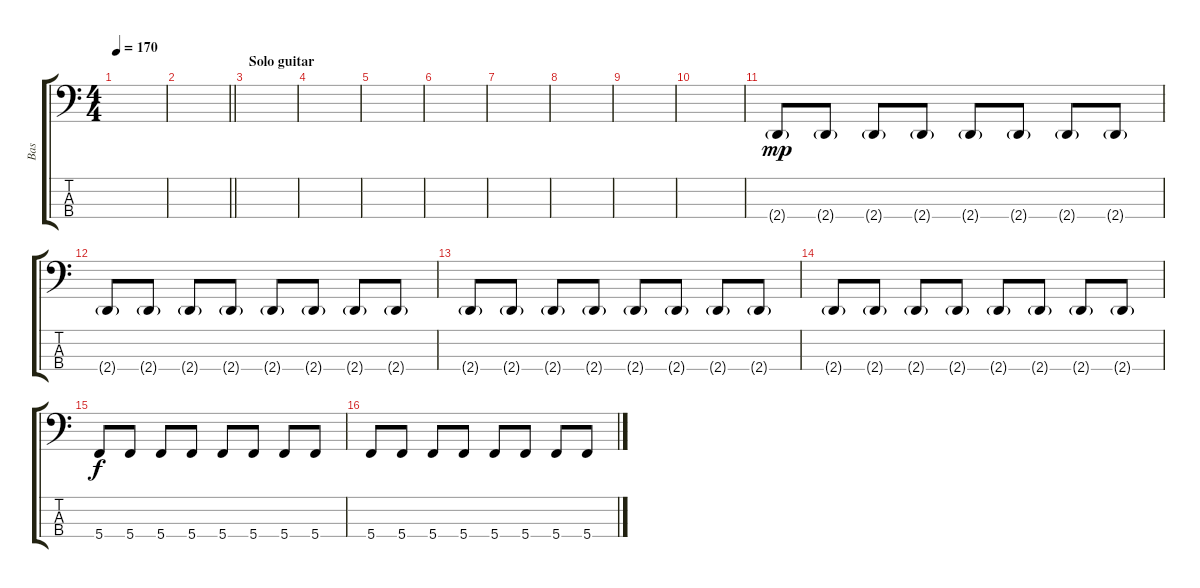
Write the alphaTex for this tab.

\track ("Bas" "Bas") {instrument electricbassfinger}
\staff {score tabs}
\tuning (Eb2 Bb1 F1 C1) {hide}
\ts (4 4)
\tempo 170
\clef f4
\ks c
|
\barLineRight lightlight
|
\section ("" "Solo guitar")
|
|
|
|
|
|
|
|
2.4{g}.8{dy mp} 2.4{g}.8 2.4{g}.8 2.4{g}.8 2.4{g}.8 2.4{g}.8 2.4{g}.8 2.4{g}.8 |
2.4{g}.8 2.4{g}.8 2.4{g}.8 2.4{g}.8 2.4{g}.8 2.4{g}.8 2.4{g}.8 2.4{g}.8 |
2.4{g}.8 2.4{g}.8 2.4{g}.8 2.4{g}.8 2.4{g}.8 2.4{g}.8 2.4{g}.8 2.4{g}.8 |
2.4{g}.8 2.4{g}.8 2.4{g}.8 2.4{g}.8 2.4{g}.8 2.4{g}.8 2.4{g}.8 2.4{g}.8 |
5.4.8{dy f} 5.4.8 5.4.8 5.4.8 5.4.8 5.4.8 5.4.8 5.4.8 |
5.4.8 5.4.8 5.4.8 5.4.8 5.4.8 5.4.8 5.4.8 5.4.8
